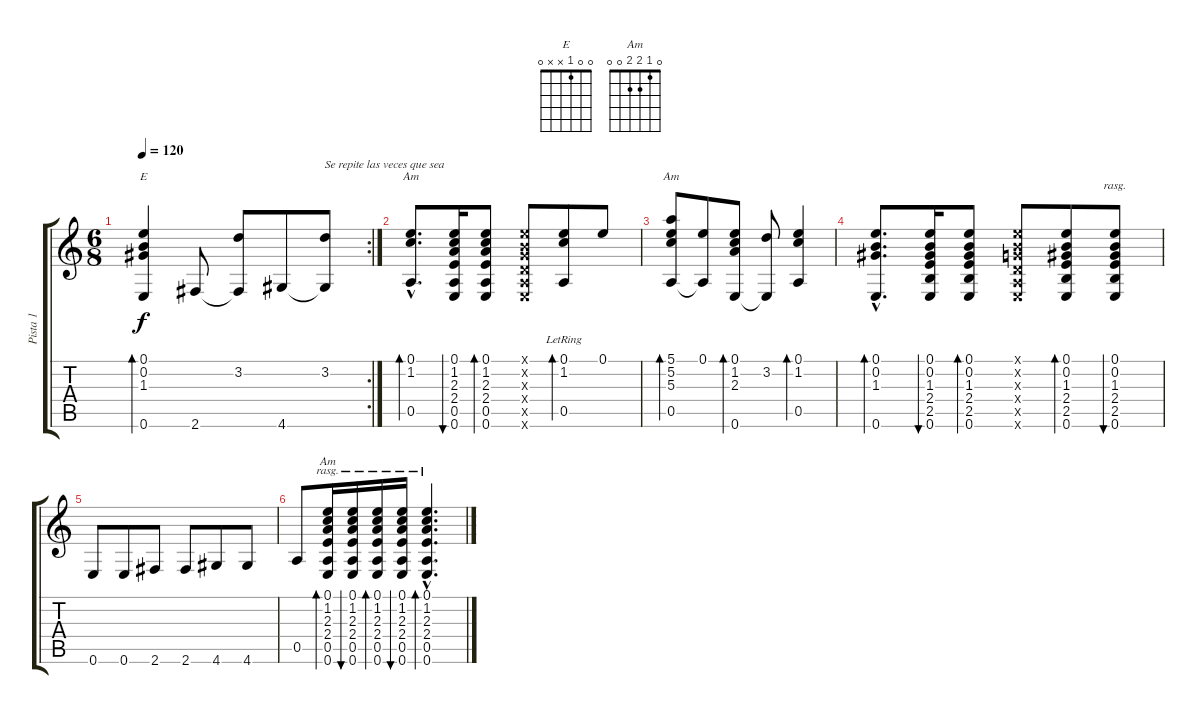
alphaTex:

\track ("Pista 1" "Pista 1") {instrument acousticguitarnylon}
\staff {score tabs}
\tuning (E4 B3 G3 D3 A2 E2) {hide}
\chord ("E" 0 0 1 x x 0)
\chord ("Am" 0 1 x x 0 x)
\chord ("Am" 5 5 5 x 0 x) {barre 5}
\chord ("Am" 0 1 2 2 0 0)
\rc 2
\ts (6 8)
\tempo 120
\clef g2
\ks c
(0.1 0.2 1.3 0.6).4{bd 120 ch "E" dy f} 2.6.8 (3.2 2.6{t}).8 4.6.8 (3.2 4.6{t}).8{txt "Se repite las veces que sea"} |
(0.1{hac} 1.2{hac} 0.5{hac}).8{d bd 120 ch "Am"} (0.1 1.2 2.3 2.4 0.5 0.6).16{bu 120} (0.1 1.2 2.3 2.4 0.5 0.6).8{bd 120} (0.1{x} 0.2{x} 0.3{x} 0.4{x} 0.5{x} 0.6{x}).8 (0.1 1.2 0.5{lr}).8{bd 120} 0.1.8 |
(5.1 5.2 5.3 0.5).8{bd 120 ch "Am"} (0.1 0.5{t}).8 (0.1 1.2 2.3 0.6).8{bd 120} (3.2 0.6{t}).8 (0.1 1.2 0.5).4{bd 120} |
(0.1{hac} 0.2{hac} 1.3{hac} 0.6{hac}).8{d bd 120} (0.1 0.2 1.3 2.4 2.5 0.6).16{bu 120} (0.1 0.2 1.3 2.4 2.5 0.6).8{bd 120} (0.1{x} 0.2{x} 0.3{x} 0.4{x} 0.5{x} 0.6{x}).8 (0.1 0.2 1.3 2.4 2.5 0.6).8{bd 120} (0.1 0.2 1.3 2.4 2.5 0.6).8{bu 120 rasg ii} |
0.6.8 0.6.8 2.6.8 2.6.8 4.6.8 4.6.8 |
0.5.8 (0.1 1.2 2.3 2.4 0.5 0.6).16{bd 120 ch "Am" rasg ii} (0.1 1.2 2.3 2.4 0.5 0.6).16{bu 120 rasg ii} (0.1 1.2 2.3 2.4 0.5 0.6).16{bd 120 rasg ii} (0.1 1.2 2.3 2.4 0.5 0.6).16{bu 120 rasg ii} (0.1{hac} 1.2{hac} 2.3{hac} 2.4{hac} 0.5{hac} 0.6{hac}).4{d bd 120 rasg ii}
